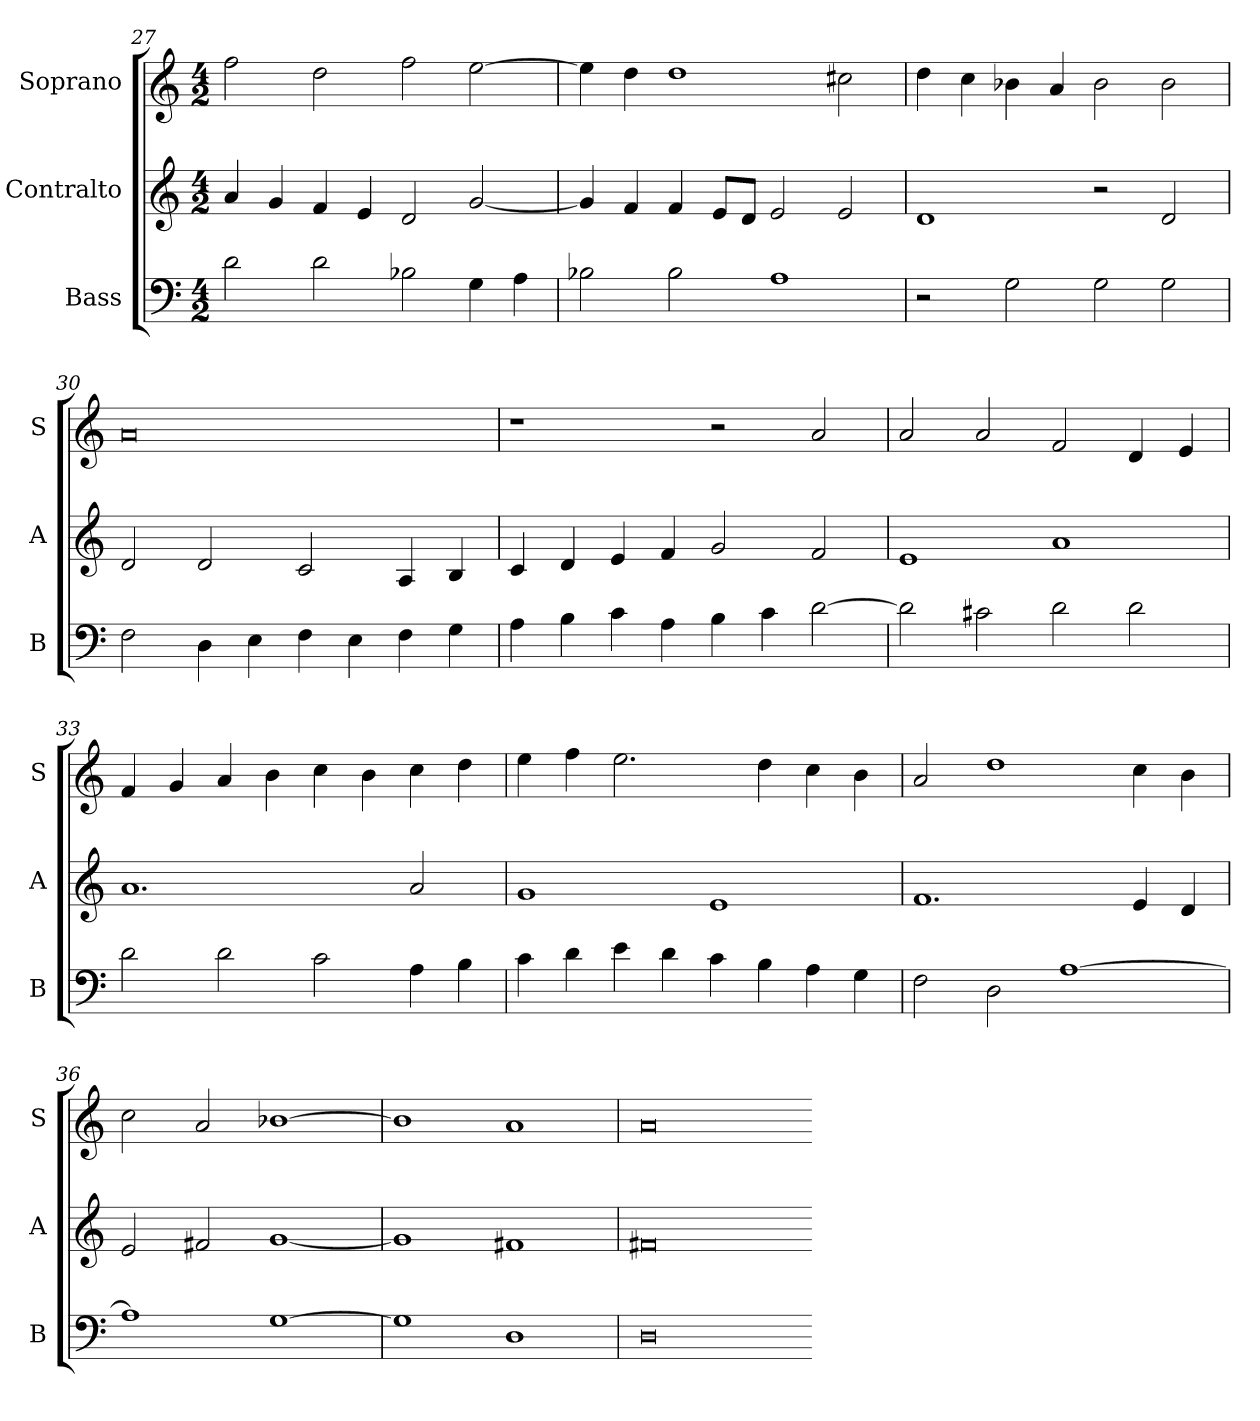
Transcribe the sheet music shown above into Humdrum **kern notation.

**kern	**kern	**kern
*part3	*part2	*part1
*staff3	*staff2	*staff1
*I"Bass	*I"Contralto	*I"Soprano
*I'B	*I'A	*I'S
*clefF4	*clefG2	*clefG2
*k[]	*k[]	*k[]
*D:dor	*D:dor	*D:dor
*M4/2	*M4/2	*M4/2
=27	=27	=27
2d	4a	2ff
.	4g	.
2d	4f	2dd
.	4e	.
2B-X	2d	2ff
4G	[2g	[2ee
4A	.	.
=28	=28	=28
2B-X	4g]	4ee]
.	4f	4dd
2B-	4f	1dd
.	8e/L	.
.	8d/J	.
1A	2e	.
.	2e	2cc#X
=29	=29	=29
2r	1d	4dd
.	.	4cc
2G	.	4b-X
.	.	4a
2G	2r	2b-
2G	2d	2b-
=30	=30	=30
2F	2d	0a
4D	2d	.
4E	.	.
4F	2c	.
4E	.	.
4F	4A	.
4G	4B	.
=31	=31	=31
4A	4c	1r
4B	4d	.
4c	4e	.
4A	4f	.
4B	2g	2r
4c	.	.
[2d	2f	2a
=32	=32	=32
2d]	1e	2a
2c#X	.	2a
2d	1a	2f
2d	.	4d
.	.	4e
=33	=33	=33
2d	1.a	4f
.	.	4g
2d	.	4a
.	.	4b
2c	.	4cc
.	.	4b
4A	2a	4cc
4B	.	4dd
=34	=34	=34
4c	1g	4ee
4d	.	4ff
4e	.	2.ee
4d	.	.
4c	1e	.
4B	.	4dd
4A	.	4cc
4G	.	4b
=35	=35	=35
2F	1.f	2a
2D	.	1dd
[1A	.	.
.	4e	4cc
.	4d	4b
=36	=36	=36
1A]	2e	2cc
.	2f#X	2a
[1G	[1g	[1b-X
=37	=37	=37
1G]	1g]	1b-]
1D	1f#X	1a
=38	=38	=38
0D	0f#X	0a
=-	=-	=-
*-	*-	*-
